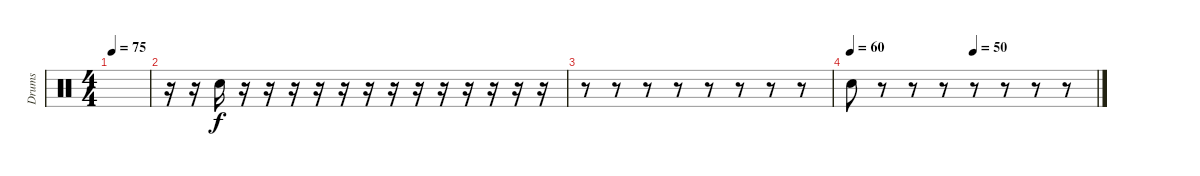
\track ("Drums" "Drums") {instrument percussion}
\staff {score}
\articulation defaults
\ts (4 4)
\tempo 75
\clef neutral
\ks c
|
r.16 r.16 "Metronome (bell)".16 r.16 r.16 r.16 r.16 r.16 r.16 r.16 r.16 r.16 r.16 r.16 r.16 r.16 |
r.8 r.8 r.8 r.8 r.8 r.8 r.8 r.8 |
\tempo 60
\tempo (50 0.5)
"Metronome (bell)".8 r.8 r.8 r.8 r.8 r.8 r.8 r.8
